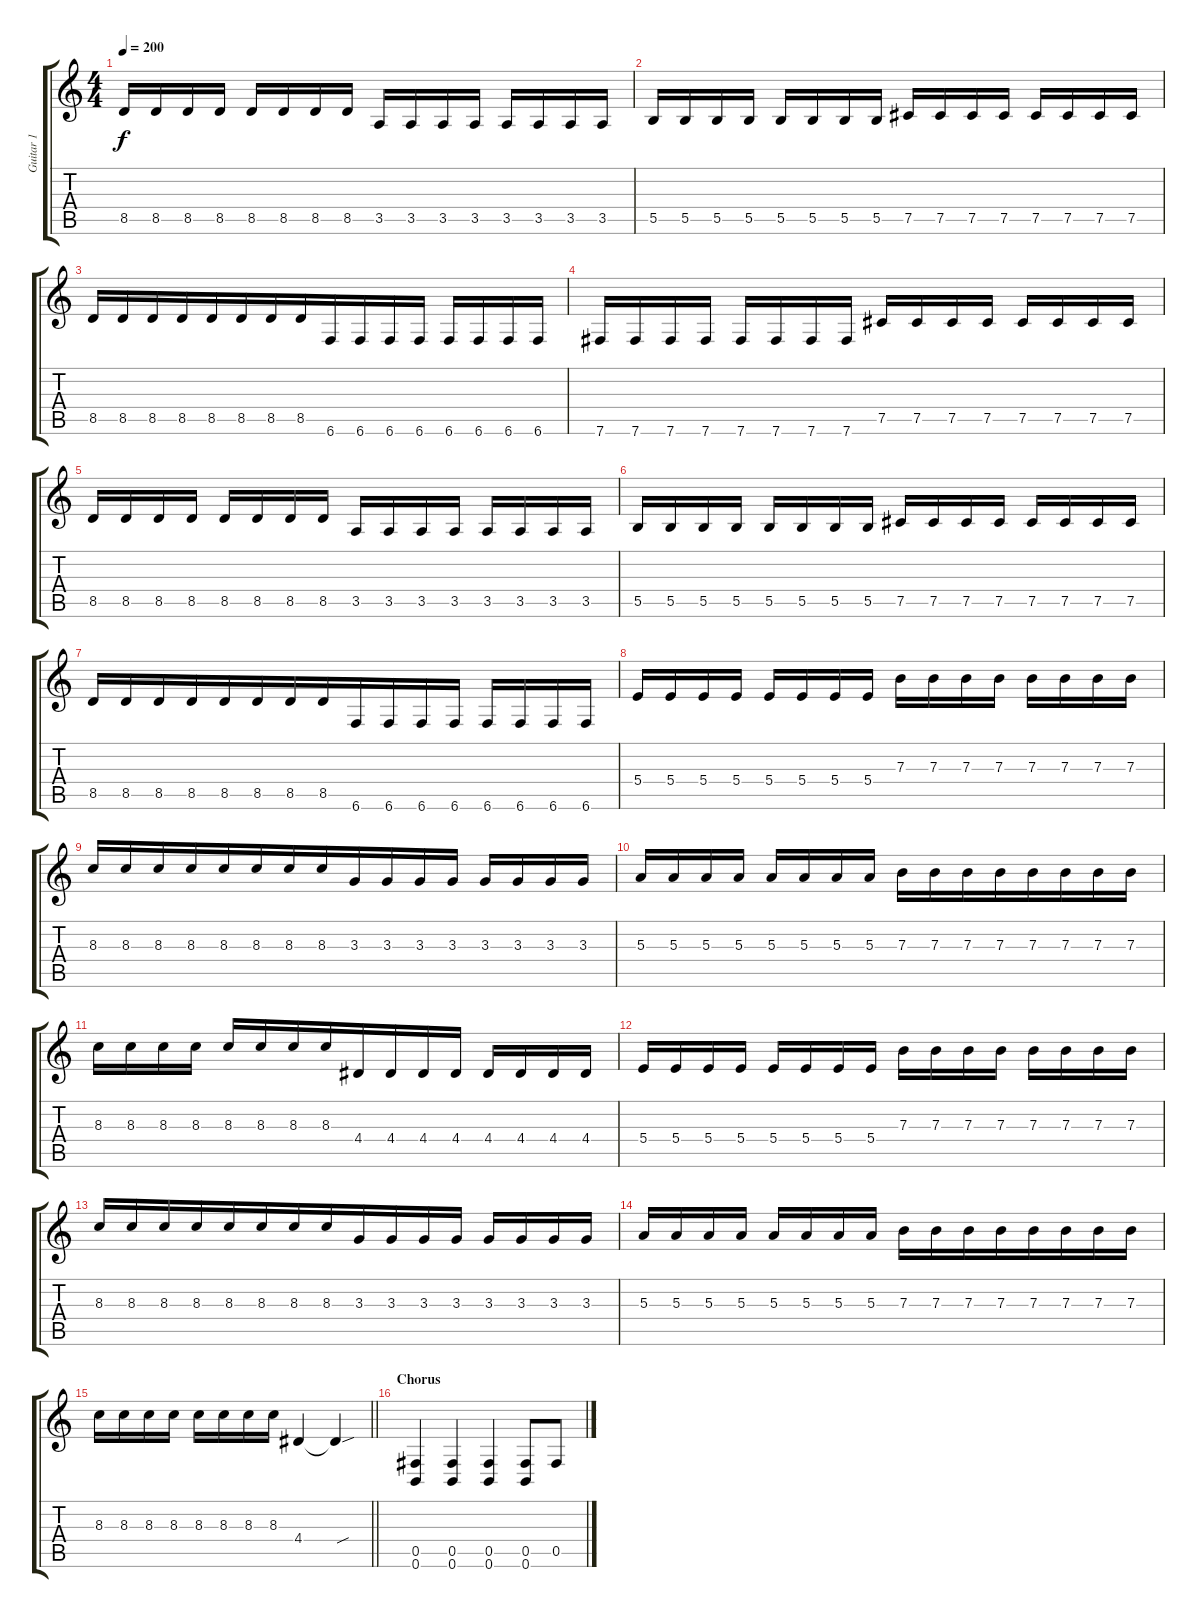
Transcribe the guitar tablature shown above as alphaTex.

\track ("Guitar 1" "Guitar 1") {instrument distortionguitar}
\staff {score tabs}
\tuning (Db4 Ab3 E3 B2 Gb2 B1) {hide}
\ts (4 4)
\tempo 200
\clef g2
\ks c
8.5.16{dy f beam merge} 8.5.16{beam merge} 8.5.16{beam merge} 8.5.16 8.5.16 8.5.16{beam merge} 8.5.16 8.5.16 3.5.16 3.5.16{beam merge} 3.5.16 3.5.16 3.5.16 3.5.16{beam merge} 3.5.16 3.5.16 |
5.5.16 5.5.16 5.5.16 5.5.16 5.5.16{beam merge} 5.5.16{beam merge} 5.5.16{beam merge} 5.5.16 7.5.16{beam merge} 7.5.16{beam merge} 7.5.16 7.5.16 7.5.16 7.5.16{beam merge} 7.5.16 7.5.16 |
8.5.16{beam merge} 8.5.16 8.5.16{beam merge} 8.5.16{beam merge} 8.5.16 8.5.16 8.5.16{beam merge} 8.5.16{beam merge} 6.6.16 6.6.16{beam merge} 6.6.16 6.6.16 6.6.16{beam merge} 6.6.16 6.6.16 6.6.16 |
7.6.16 7.6.16 7.6.16 7.6.16 7.6.16 7.6.16{beam merge} 7.6.16 7.6.16 7.5.16{beam merge} 7.5.16{beam merge} 7.5.16{beam merge} 7.5.16 7.5.16 7.5.16 7.5.16 7.5.16 |
8.5.16{beam merge} 8.5.16{beam merge} 8.5.16{beam merge} 8.5.16 8.5.16 8.5.16{beam merge} 8.5.16 8.5.16 3.5.16 3.5.16{beam merge} 3.5.16 3.5.16 3.5.16 3.5.16{beam merge} 3.5.16 3.5.16 |
5.5.16 5.5.16 5.5.16 5.5.16 5.5.16{beam merge} 5.5.16{beam merge} 5.5.16{beam merge} 5.5.16 7.5.16{beam merge} 7.5.16{beam merge} 7.5.16 7.5.16 7.5.16 7.5.16{beam merge} 7.5.16 7.5.16 |
8.5.16{beam merge} 8.5.16 8.5.16{beam merge} 8.5.16{beam merge} 8.5.16 8.5.16 8.5.16{beam merge} 8.5.16{beam merge} 6.6.16 6.6.16{beam merge} 6.6.16 6.6.16 6.6.16{beam merge} 6.6.16 6.6.16 6.6.16 |
5.4.16{beam merge} 5.4.16{beam merge} 5.4.16 5.4.16 5.4.16{beam merge} 5.4.16 5.4.16{beam merge} 5.4.16 7.3.16{beam merge} 7.3.16 7.3.16 7.3.16 7.3.16 7.3.16 7.3.16{beam merge} 7.3.16 |
8.3.16 8.3.16{beam merge} 8.3.16 8.3.16{beam merge} 8.3.16 8.3.16{beam merge} 8.3.16 8.3.16{beam merge} 3.3.16 3.3.16 3.3.16{beam merge} 3.3.16 3.3.16 3.3.16 3.3.16{beam merge} 3.3.16 |
5.3.16{beam merge} 5.3.16{beam merge} 5.3.16 5.3.16 5.3.16{beam merge} 5.3.16 5.3.16{beam merge} 5.3.16 7.3.16{beam merge} 7.3.16 7.3.16{beam merge} 7.3.16{beam merge} 7.3.16 7.3.16 7.3.16 7.3.16 |
8.3.16{beam merge} 8.3.16 8.3.16 8.3.16 8.3.16 8.3.16 8.3.16 8.3.16{beam merge} 4.4.16{beam merge} 4.4.16 4.4.16{beam merge} 4.4.16 4.4.16{beam merge} 4.4.16 4.4.16 4.4.16 |
5.4.16{beam merge} 5.4.16{beam merge} 5.4.16 5.4.16 5.4.16{beam merge} 5.4.16 5.4.16{beam merge} 5.4.16 7.3.16{beam merge} 7.3.16 7.3.16 7.3.16 7.3.16 7.3.16 7.3.16{beam merge} 7.3.16 |
8.3.16 8.3.16{beam merge} 8.3.16 8.3.16{beam merge} 8.3.16 8.3.16{beam merge} 8.3.16 8.3.16{beam merge} 3.3.16 3.3.16 3.3.16{beam merge} 3.3.16 3.3.16 3.3.16 3.3.16{beam merge} 3.3.16 |
5.3.16{beam merge} 5.3.16{beam merge} 5.3.16 5.3.16 5.3.16{beam merge} 5.3.16 5.3.16{beam merge} 5.3.16 7.3.16{beam merge} 7.3.16 7.3.16{beam merge} 7.3.16{beam merge} 7.3.16 7.3.16 7.3.16 7.3.16 |
\barLineRight lightlight
8.3.16 8.3.16 8.3.16 8.3.16 8.3.16 8.3.16 8.3.16 8.3.16 4.4.4 4.4{sou t}.4 |
\section ("" "Chorus")
(0.5 0.6).4 (0.5 0.6).4 (0.5 0.6).4{beam merge} (0.5 0.6).8 0.5.8
